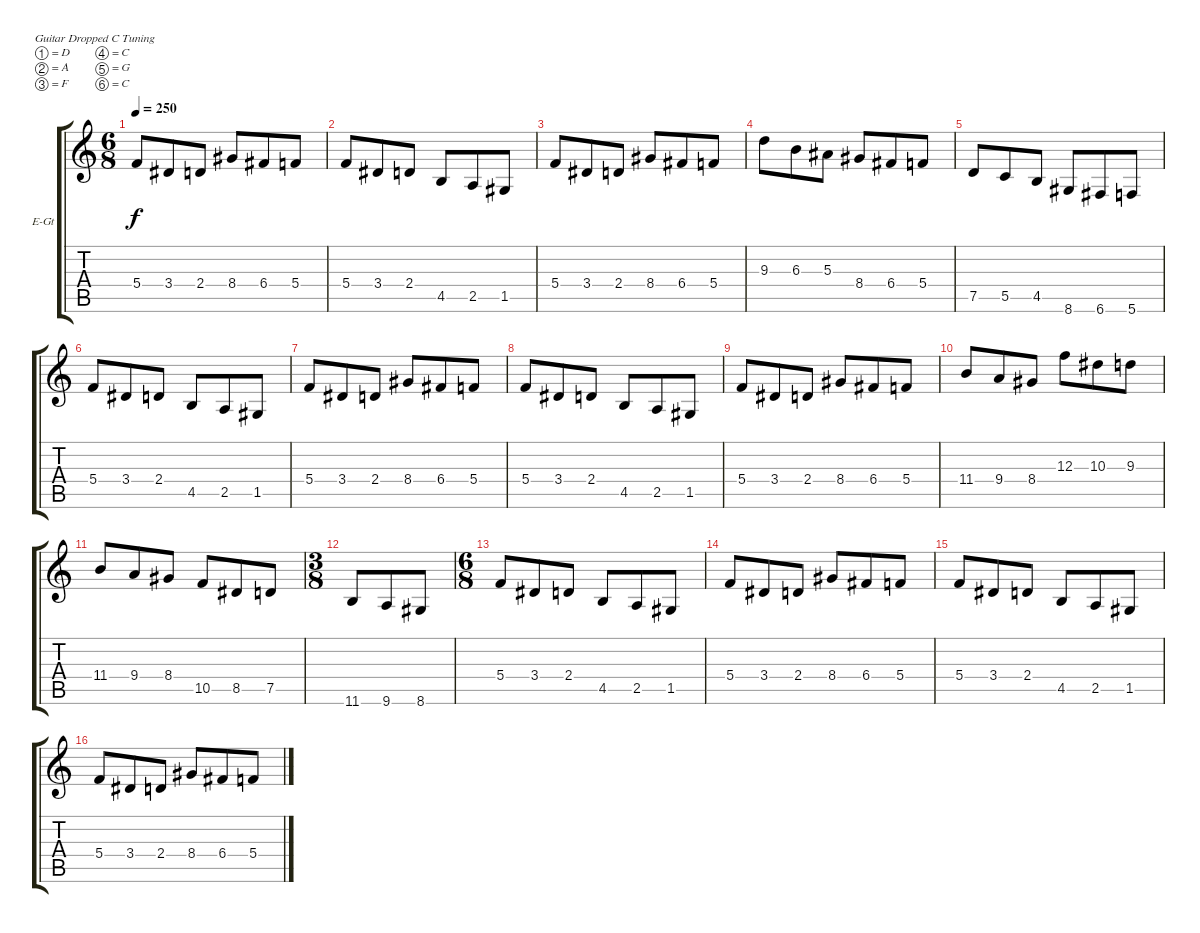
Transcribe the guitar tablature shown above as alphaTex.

\defaultSystemsLayout 4
\bracketExtendMode groupsimilarinstruments
\firstSystemTrackNameOrientation horizontal
\otherSystemsTrackNameOrientation horizontal
\track ("Chris Valenzuela " "E-Gt") {instrument distortionguitar}
\staff {score tabs}
\tuning (D4 A3 F3 C3 G2 C2)
\ts (6 8)
\tempo 250
\clef g2
\ks c
5.4.8{dy f} 3.4.8 2.4.8 8.4.8 6.4.8 5.4.8 |
5.4.8 3.4.8 2.4.8 4.5.8 2.5.8 1.5.8 |
5.4.8 3.4.8 2.4.8 8.4.8 6.4.8 5.4.8 |
9.3.8 6.3.8 5.3.8 8.4.8 6.4.8 5.4.8 |
7.5.8 5.5.8 4.5.8 8.6.8 6.6.8 5.6.8 |
5.4.8 3.4.8 2.4.8 4.5.8 2.5.8 1.5.8 |
5.4.8 3.4.8 2.4.8 8.4.8 6.4.8 5.4.8 |
5.4.8 3.4.8 2.4.8 4.5.8 2.5.8 1.5.8 |
5.4.8 3.4.8 2.4.8 8.4.8 6.4.8 5.4.8 |
11.4.8 9.4.8 8.4.8 12.3.8 10.3.8 9.3.8 |
11.4.8 9.4.8 8.4.8 10.5.8 8.5.8 7.5.8 |
\ts (3 8)
11.6.8 9.6.8 8.6.8 |
\ts (6 8)
5.4.8 3.4.8 2.4.8 4.5.8 2.5.8 1.5.8 |
5.4.8 3.4.8 2.4.8 8.4.8 6.4.8 5.4.8 |
5.4.8 3.4.8 2.4.8 4.5.8 2.5.8 1.5.8 |
5.4.8 3.4.8 2.4.8 8.4.8 6.4.8 5.4.8
